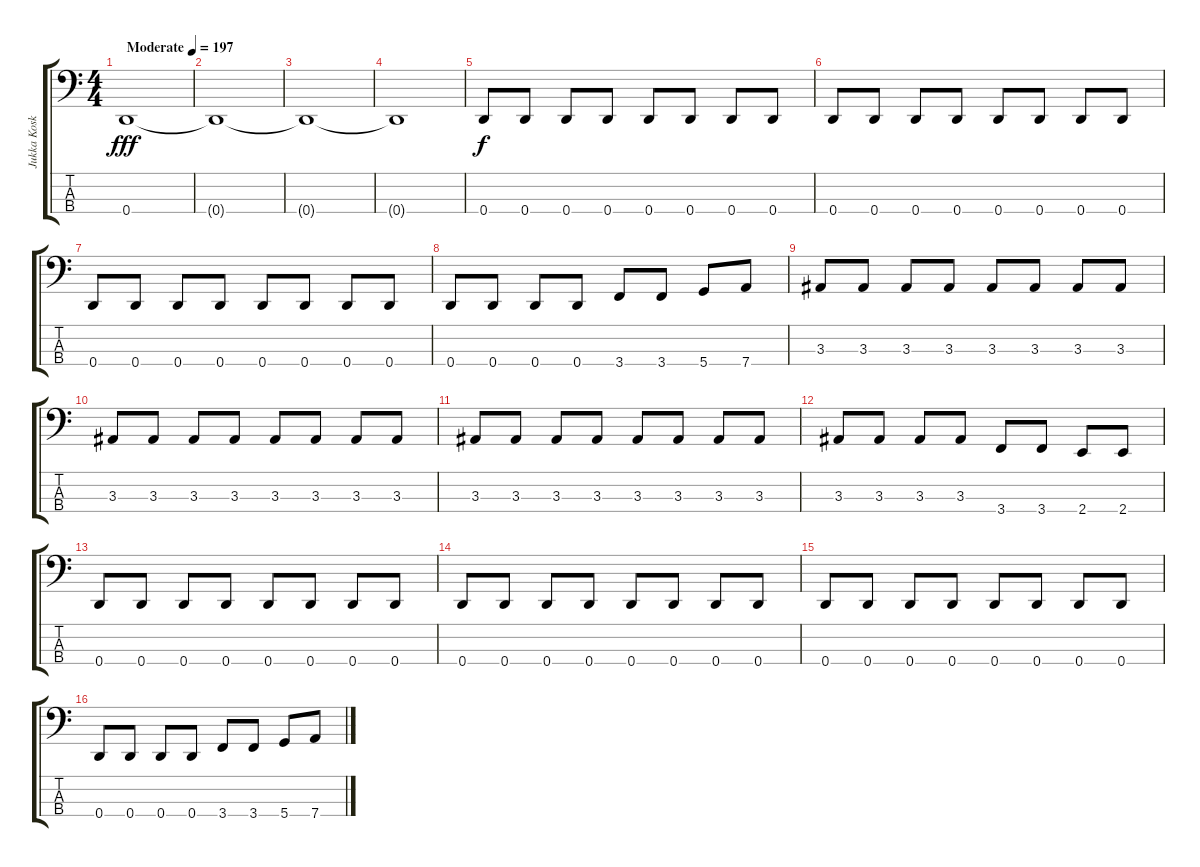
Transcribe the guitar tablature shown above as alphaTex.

\track ("Jukka Koskinen" "Jukka Kosk") {instrument electricbassfinger}
\staff {score tabs}
\tuning (F2 C2 G1 D1) {hide}
\ts (4 4)
\tempo (197 "Moderate")
\clef f4
\ks c
0.4.1{dy fff instrument electricbassfinger} |
0.4{t}.1 |
0.4{t}.1 |
0.4{t}.1 |
0.4.8{dy f} 0.4.8 0.4.8 0.4.8 0.4.8 0.4.8 0.4.8 0.4.8 |
0.4.8 0.4.8 0.4.8 0.4.8 0.4.8 0.4.8 0.4.8 0.4.8 |
0.4.8 0.4.8 0.4.8 0.4.8 0.4.8 0.4.8 0.4.8 0.4.8 |
0.4.8 0.4.8 0.4.8 0.4.8 3.4.8 3.4.8 5.4.8 7.4.8 |
3.3.8 3.3.8 3.3.8 3.3.8 3.3.8 3.3.8 3.3.8 3.3.8 |
3.3.8 3.3.8 3.3.8 3.3.8 3.3.8 3.3.8 3.3.8 3.3.8 |
3.3.8 3.3.8 3.3.8 3.3.8 3.3.8 3.3.8 3.3.8 3.3.8 |
3.3.8 3.3.8 3.3.8 3.3.8 3.4.8 3.4.8 2.4.8 2.4.8 |
0.4.8 0.4.8 0.4.8 0.4.8 0.4.8 0.4.8 0.4.8 0.4.8 |
0.4.8 0.4.8 0.4.8 0.4.8 0.4.8 0.4.8 0.4.8 0.4.8 |
0.4.8 0.4.8 0.4.8 0.4.8 0.4.8 0.4.8 0.4.8 0.4.8 |
0.4.8 0.4.8 0.4.8 0.4.8 3.4.8 3.4.8 5.4.8 7.4.8
